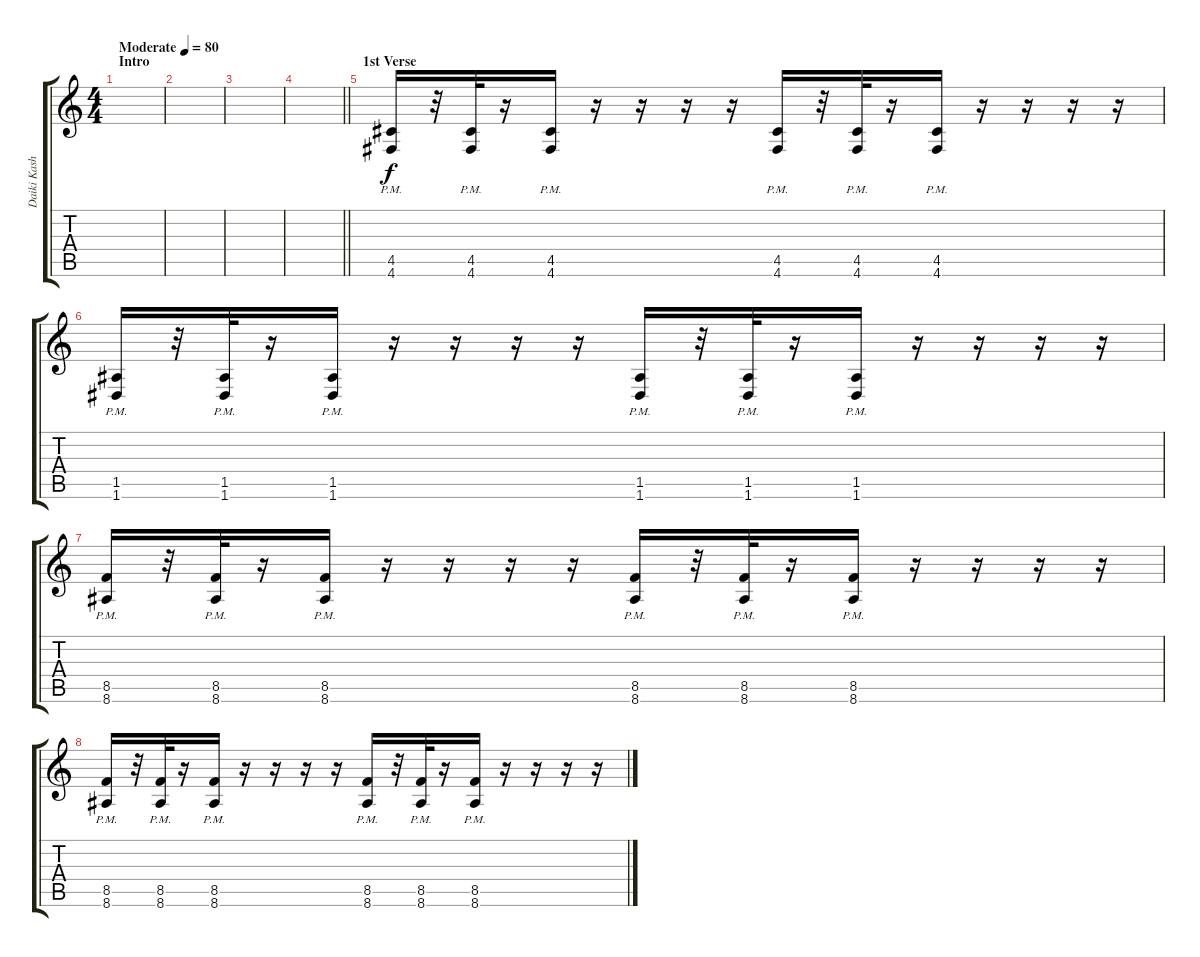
\track ("Daiki Kasho (Guitar 1)" "Daiki Kash") {instrument distortionguitar}
\staff {score tabs}
\tuning (E4 B3 G3 D3 A2 D2) {hide}
\ts (4 4)
\section ("" "Intro")
\tempo (80 "Moderate")
\clef g2
\ks c
|
|
|
\barLineRight lightlight
|
\section ("" "1st Verse")
(4.5{pm} 4.6{pm}).16 r.32 (4.5{pm} 4.6{pm}).32 r.16 (4.5{pm} 4.6{pm}).16 r.16 r.16 r.16 r.16 (4.5{pm} 4.6{pm}).16 r.32 (4.5{pm} 4.6{pm}).32 r.16 (4.5{pm} 4.6{pm}).16 r.16 r.16 r.16 r.16 |
(1.5{pm} 1.6{pm}).16 r.32 (1.5{pm} 1.6{pm}).32 r.16 (1.5{pm} 1.6{pm}).16 r.16 r.16 r.16 r.16 (1.5{pm} 1.6{pm}).16 r.32 (1.5{pm} 1.6{pm}).32 r.16 (1.5{pm} 1.6{pm}).16 r.16 r.16 r.16 r.16 |
(8.5{pm} 8.6{pm}).16 r.32 (8.5{pm} 8.6{pm}).32 r.16 (8.5{pm} 8.6{pm}).16 r.16 r.16 r.16 r.16 (8.5{pm} 8.6{pm}).16 r.32 (8.5{pm} 8.6{pm}).32 r.16 (8.5{pm} 8.6{pm}).16 r.16 r.16 r.16 r.16 |
(8.5{pm} 8.6{pm}).16 r.32 (8.5{pm} 8.6{pm}).32 r.16 (8.5{pm} 8.6{pm}).16 r.16 r.16 r.16 r.16 (8.5{pm} 8.6{pm}).16 r.32 (8.5{pm} 8.6{pm}).32 r.16 (8.5{pm} 8.6{pm}).16 r.16 r.16 r.16 r.16
